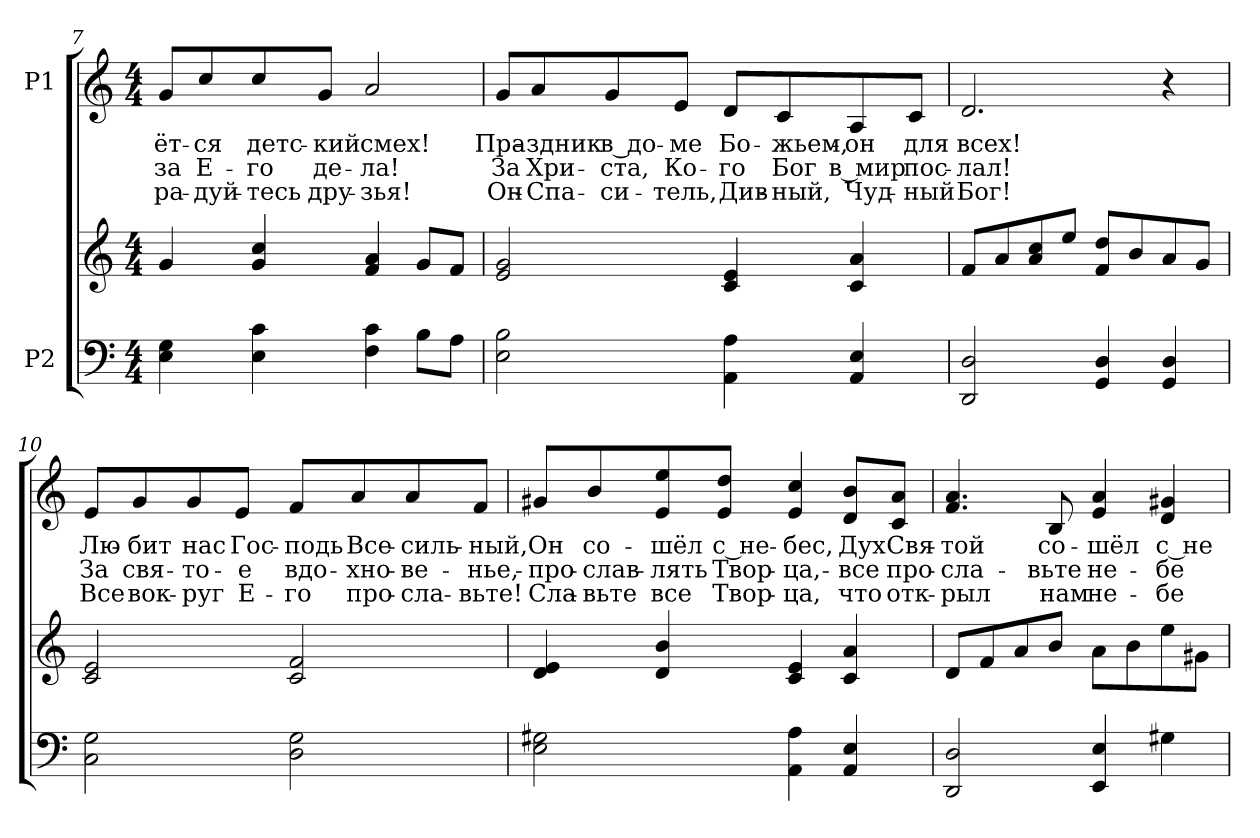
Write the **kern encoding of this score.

**kern	**kern	**kern	**text	**text	**text
*part2	*part2	*part1	*part1	*part1	*part1
*staff3	*staff2	*staff1	*staff1	*staff1	*staff1
*I"P2	*	*I"P1	*	*	*
*clefF4	*clefG2	*clefG2	*	*	*
*k[]	*k[]	*k[]	*	*	*
*C:	*C:	*C:	*	*	*
*M4/4	*M4/4	*M4/4	*	*	*
=7	=7	=7	=7	=7	=7
!	!	!	!LO:LY:b:color=#000000	!LO:LY:b:color=#000000	!LO:LY:b:color=#000000
4Ei\ 4Gi	4gi/	8gi/L	-ёт-	за	ра-
!	!	!	!LO:LY:b:color=#000000	!LO:LY:b:color=#000000	!LO:LY:b:color=#000000
.	.	8cci/	-ся	Е-	-дуй-
!	!	!	!LO:LY:b:color=#000000	!LO:LY:b:color=#000000	!LO:LY:b:color=#000000
4Ei\ 4ci	4gi/ 4cci	8cci/	детс-	-го	-тесь
!	!	!	!LO:LY:b:color=#000000	!LO:LY:b:color=#000000	!LO:LY:b:color=#000000
.	.	8gi/J	-кий	де-	дру-
!	!	!	!LO:LY:b:color=#000000	!LO:LY:b:color=#000000	!LO:LY:b:color=#000000
4Fi\ 4ci	4fi/ 4ai	2ai/	смех!	-ла!	-зья!
8Bi\L	8gi/L	.	.	.	.
8Ai\J	8fi/J	.	.	.	.
!!LO:LB:g=z
=8	=8	=8	=8	=8	=8
!	!	!	!LO:LY:b:color=#000000	!LO:LY:b:color=#000000	!LO:LY:b:color=#000000
2Ei\ 2Bi	2ei/ 2gi	8gi/L	Пра-	За	Он-
!	!	!	!LO:LY:b:color=#000000	!LO:LY:b:color=#000000	!LO:LY:b:color=#000000
.	.	8ai/	-здник	Хри-	-Спа-
!	!	!	!LO:LY:b:color=#000000	!LO:LY:b:color=#000000	!LO:LY:b:color=#000000
.	.	8gi/	в до-	-ста,	-си-
!	!	!	!LO:LY:b:color=#000000	!LO:LY:b:color=#000000	!LO:LY:b:color=#000000
.	.	8ei/J	-ме	Ко-	-тель,
!	!	!	!LO:LY:b:color=#000000	!LO:LY:b:color=#000000	!LO:LY:b:color=#000000
4AAi\ 4Ai	4ci/ 4ei	8di/L	Бо-	-го	Див-
!	!	!	!LO:LY:b:color=#000000	!LO:LY:b:color=#000000	!LO:LY:b:color=#000000
.	.	8ci/	-жьем,-	Бог	-ный,
!	!	!	!LO:LY:b:color=#000000	!LO:LY:b:color=#000000	!LO:LY:b:color=#000000
4AAi/ 4Ei	4ci/ 4ai	8Ai/	-он	в мир	Чуд-
!	!	!	!LO:LY:b:color=#000000	!LO:LY:b:color=#000000	!LO:LY:b:color=#000000
.	.	8ci/J	для	пос-	-ный
=9	=9	=9	=9	=9	=9
!	!	!	!LO:LY:b:color=#000000	!LO:LY:b:color=#000000	!LO:LY:b:color=#000000
2DDi/ 2Di	8fi/L	2.di/	всех!	-лал!	Бог!
.	8ai/	.	.	.	.
.	8ai/ 8cci	.	.	.	.
.	8eei/J	.	.	.	.
4GGi/ 4Di	8fi/ 8ddiL	.	.	.	.
.	8bi/	.	.	.	.
4GGi/ 4Di	8ai/	4r	.	.	.
.	8gi/J	.	.	.	.
!!LO:PB:g=z
=10	=10	=10	=10	=10	=10
!	!	!	!LO:LY:b:color=#000000	!LO:LY:b:color=#000000	!LO:LY:b:color=#000000
2Ci\ 2Gi	2ci/ 2ei	8ei/L	Лю-	За	Все
!	!	!	!LO:LY:b:color=#000000	!LO:LY:b:color=#000000	!LO:LY:b:color=#000000
.	.	8gi/	-бит	свя-	вок-
!	!	!	!LO:LY:b:color=#000000	!LO:LY:b:color=#000000	!LO:LY:b:color=#000000
.	.	8gi/	нас	-то-	-руг
!	!	!	!LO:LY:b:color=#000000	!LO:LY:b:color=#000000	!LO:LY:b:color=#000000
.	.	8ei/J	Гос-	-е	Е-
!	!	!	!LO:LY:b:color=#000000	!LO:LY:b:color=#000000	!LO:LY:b:color=#000000
2Di\ 2Gi	2ci/ 2fi	8fi/L	-подь	вдо-	-го
!	!	!	!LO:LY:b:color=#000000	!LO:LY:b:color=#000000	!LO:LY:b:color=#000000
.	.	8ai/	Все-	-хно-	про-
!	!	!	!LO:LY:b:color=#000000	!LO:LY:b:color=#000000	!LO:LY:b:color=#000000
.	.	8ai/	-силь-	-ве-	-сла-
!	!	!	!LO:LY:b:color=#000000	!LO:LY:b:color=#000000	!LO:LY:b:color=#000000
.	.	8fi/J	-ный,	-нье,-	-вьте!
=11	=11	=11	=11	=11	=11
!	!	!	!LO:LY:b:color=#000000	!LO:LY:b:color=#000000	!LO:LY:b:color=#000000
2Ei\ 2G#Xi	4di/ 4ei	8g#Xi/L	Он	-про-	Сла-
!	!	!	!LO:LY:b:color=#000000	!LO:LY:b:color=#000000	!LO:LY:b:color=#000000
.	.	8bi/	со-	-слав-	-вьте
!	!	!	!LO:LY:b:color=#000000	!LO:LY:b:color=#000000	!LO:LY:b:color=#000000
.	4di/ 4bi	8ei/ 8eei	-шёл	-лять	все
!	!	!	!LO:LY:b:color=#000000	!LO:LY:b:color=#000000	!LO:LY:b:color=#000000
.	.	8ei/ 8ddiJ	с не-	Твор-	Твор-
!	!	!	!LO:LY:b:color=#000000	!LO:LY:b:color=#000000	!LO:LY:b:color=#000000
4AAi\ 4Ai	4ci/ 4ei	4ei/ 4cci	-бес,	-ца,-	-ца,
!	!	!	!LO:LY:b:color=#000000	!LO:LY:b:color=#000000	!LO:LY:b:color=#000000
4AAi/ 4Ei	4ci/ 4ai	8di/ 8biL	Дух	-все	что
!	!	!	!LO:LY:b:color=#000000	!LO:LY:b:color=#000000	!LO:LY:b:color=#000000
.	.	8ci/ 8aiJ	Свя-	про-	отк-
!!LO:LB:g=z
=12	=12	=12	=12	=12	=12
!	!	!	!LO:LY:b:color=#000000	!LO:LY:b:color=#000000	!LO:LY:b:color=#000000
2DDi/ 2Di	8di/L	4.fi/ 4.ai	-той	-сла-	-рыл
.	8fi/	.	.	.	.
.	8ai/	.	.	.	.
!	!	!	!LO:LY:b:color=#000000	!LO:LY:b:color=#000000	!LO:LY:b:color=#000000
.	8bi/J	8Bi/	со-	-вьте	нам
!	!	!	!LO:LY:b:color=#000000	!LO:LY:b:color=#000000	!LO:LY:b:color=#000000
4EEi/ 4Ei	8ai\L	4ei/ 4ai	-шёл	не-	не-
.	8bi\	.	.	.	.
!	!	!	!LO:LY:b:color=#000000	!LO:LY:b:color=#000000	!LO:LY:b:color=#000000
4G#Xi\	8eei\	4di/ 4g#Xi	с не-	-бе-	-бе-
.	8g#Xi\J	.	.	.	.
=	=	=	=	=	=
*-	*-	*-	*-	*-	*-
